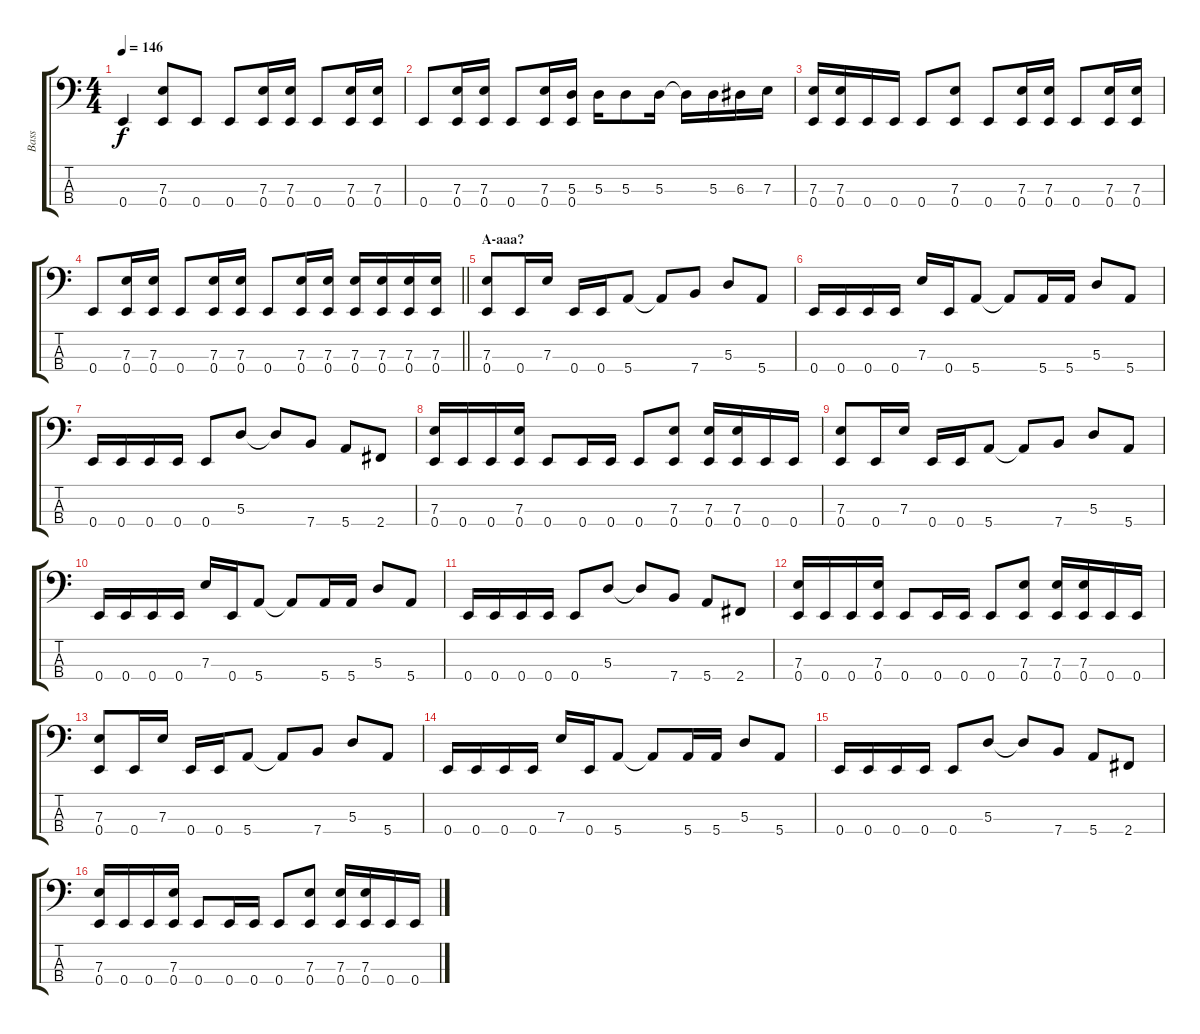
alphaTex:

\track ("Bass" "Bass") {instrument electricbasspick}
\staff {score tabs}
\tuning (G2 D2 A1 E1) {hide}
\ts (4 4)
\tempo 146
\clef f4
\ks c
0.4.4{dy f} (7.3 0.4).8 0.4.8 0.4.8 (7.3 0.4).16 (7.3 0.4).16 0.4.8 (7.3 0.4).16 (7.3 0.4).16 |
0.4.8 (7.3 0.4).16 (7.3 0.4).16 0.4.8 (7.3 0.4).16 (5.3 0.4).16 5.3.16 5.3.8 5.3.16 5.3{t}.16 5.3.16 6.3.16 7.3.16 |
(7.3 0.4).16 (7.3 0.4).16 0.4.16 0.4.16 0.4.8 (7.3 0.4).8 0.4.8 (7.3 0.4).16 (7.3 0.4).16 0.4.8 (7.3 0.4).16 (7.3 0.4).16 |
\barLineRight lightlight
0.4.8 (7.3 0.4).16 (7.3 0.4).16 0.4.8 (7.3 0.4).16 (7.3 0.4).16 0.4.8 (7.3 0.4).16 (7.3 0.4).16 (7.3 0.4).16 (7.3 0.4).16 (7.3 0.4).16 (7.3 0.4).16 |
\section ("" "A-aaa?")
(7.3 0.4).8 0.4.16 7.3.16 0.4.16 0.4.16 5.4.8 5.4{t}.8 7.4.8 5.3.8 5.4.8 |
0.4.16 0.4.16 0.4.16 0.4.16 7.3.16 0.4.16 5.4.8 5.4{t}.8 5.4.16 5.4.16 5.3.8 5.4.8 |
0.4.16 0.4.16 0.4.16 0.4.16 0.4.8 5.3.8 5.3{t}.8 7.4.8 5.4.8 2.4.8 |
(7.3 0.4).16 0.4.16 0.4.16 (7.3 0.4).16 0.4.8 0.4.16 0.4.16 0.4.8 (7.3 0.4).8 (7.3 0.4).16 (7.3 0.4).16 0.4.16 0.4.16 |
(7.3 0.4).8 0.4.16 7.3.16 0.4.16 0.4.16 5.4.8 5.4{t}.8 7.4.8 5.3.8 5.4.8 |
0.4.16 0.4.16 0.4.16 0.4.16 7.3.16 0.4.16 5.4.8 5.4{t}.8 5.4.16 5.4.16 5.3.8 5.4.8 |
0.4.16 0.4.16 0.4.16 0.4.16 0.4.8 5.3.8 5.3{t}.8 7.4.8 5.4.8 2.4.8 |
(7.3 0.4).16 0.4.16 0.4.16 (7.3 0.4).16 0.4.8 0.4.16 0.4.16 0.4.8 (7.3 0.4).8 (7.3 0.4).16 (7.3 0.4).16 0.4.16 0.4.16 |
(7.3 0.4).8 0.4.16 7.3.16 0.4.16 0.4.16 5.4.8 5.4{t}.8 7.4.8 5.3.8 5.4.8 |
0.4.16 0.4.16 0.4.16 0.4.16 7.3.16 0.4.16 5.4.8 5.4{t}.8 5.4.16 5.4.16 5.3.8 5.4.8 |
0.4.16 0.4.16 0.4.16 0.4.16 0.4.8 5.3.8 5.3{t}.8 7.4.8 5.4.8 2.4.8 |
(7.3 0.4).16 0.4.16 0.4.16 (7.3 0.4).16 0.4.8 0.4.16 0.4.16 0.4.8 (7.3 0.4).8 (7.3 0.4).16 (7.3 0.4).16 0.4.16 0.4.16
